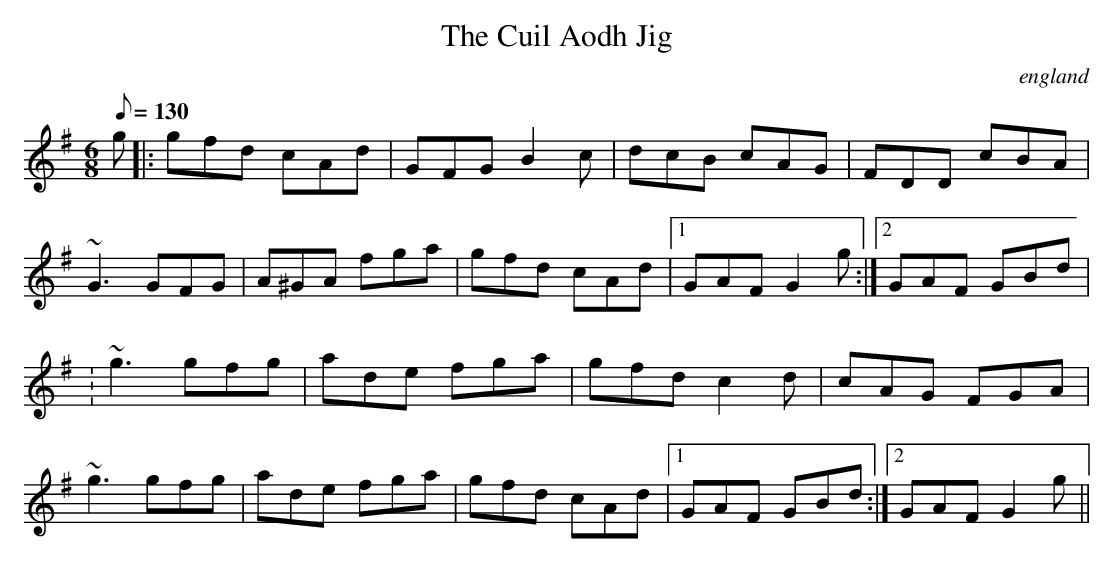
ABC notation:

X:1
T:Cuil Aodh Jig, The
O:england
M:6/8
L:1/8
Q:130
K:G
g|:gfd cAd|GFG B2c|dcB cAG|FDD cBA|
~G3 GFG|A^GA fga|gfd cAd|1GAF G2g:|2GAF GBd|
:~g3 gfg|ade fga|gfd c2d|cAG FGA|
~g3 gfg|ade fga|gfd cAd|1GAF GBd:|2GAF G2g||
